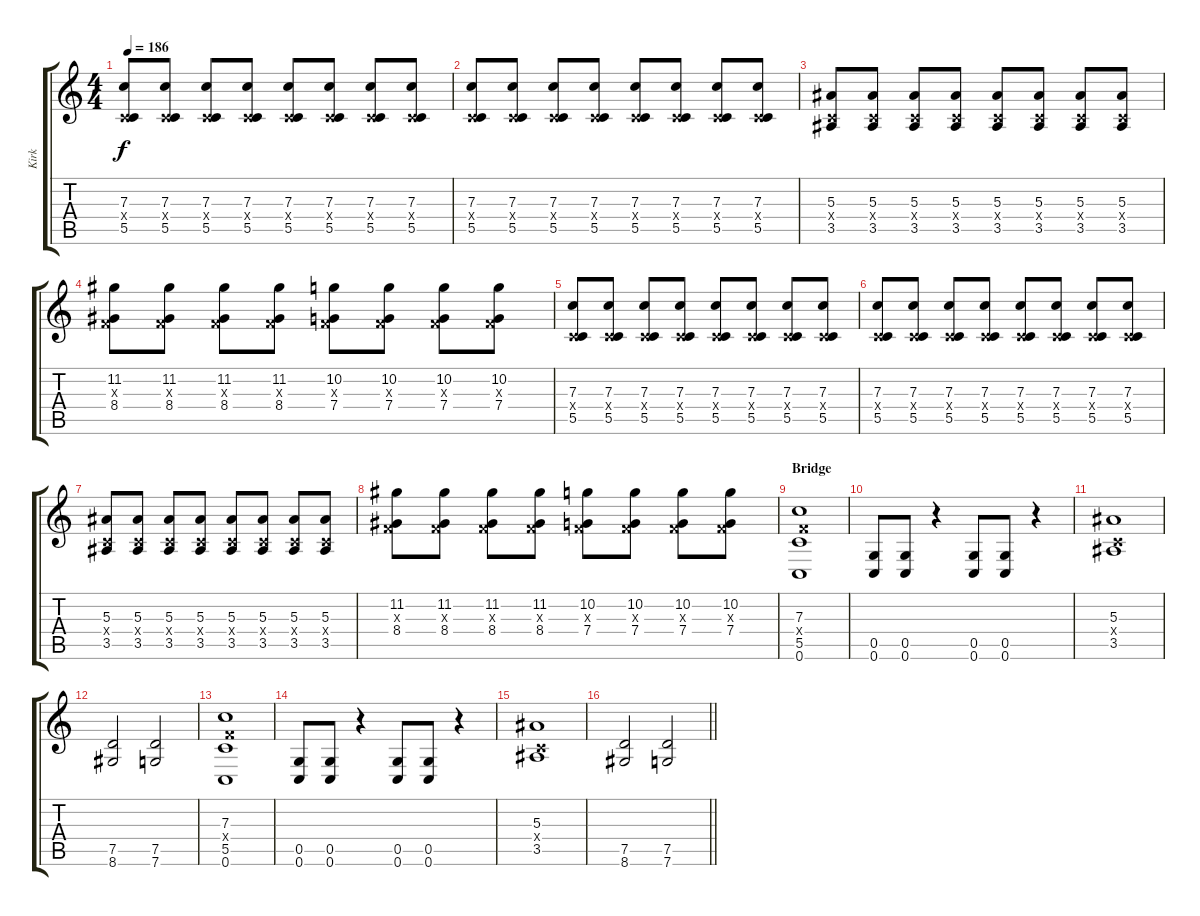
\track ("Kirk" "Kirk") {instrument distortionguitar}
\staff {score tabs}
\tuning (D4 A3 F3 C3 G2 C2) {hide}
\ts (4 4)
\tempo 186
\clef g2
\ks c
(7.3 0.4{x} 5.5).8{dy f} (7.3 0.4{x} 5.5).8 (7.3 0.4{x} 5.5).8 (7.3 0.4{x} 5.5).8 (7.3 0.4{x} 5.5).8 (7.3 0.4{x} 5.5).8 (7.3 0.4{x} 5.5).8 (7.3 0.4{x} 5.5).8 |
(7.3 0.4{x} 5.5).8 (7.3 0.4{x} 5.5).8 (7.3 0.4{x} 5.5).8 (7.3 0.4{x} 5.5).8 (7.3 0.4{x} 5.5).8 (7.3 0.4{x} 5.5).8 (7.3 0.4{x} 5.5).8 (7.3 0.4{x} 5.5).8 |
(5.3 0.4{x} 3.5).8 (5.3 0.4{x} 3.5).8 (5.3 0.4{x} 3.5).8 (5.3 0.4{x} 3.5).8 (5.3 0.4{x} 3.5).8 (5.3 0.4{x} 3.5).8 (5.3 0.4{x} 3.5).8 (5.3 0.4{x} 3.5).8 |
(11.2 0.3{x} 8.4).8 (11.2 0.3{x} 8.4).8 (11.2 0.3{x} 8.4).8 (11.2 0.3{x} 8.4).8 (10.2 0.3{x} 7.4).8 (10.2 0.3{x} 7.4).8 (10.2 0.3{x} 7.4).8 (10.2 0.3{x} 7.4).8 |
(7.3 0.4{x} 5.5).8 (7.3 0.4{x} 5.5).8 (7.3 0.4{x} 5.5).8 (7.3 0.4{x} 5.5).8 (7.3 0.4{x} 5.5).8 (7.3 0.4{x} 5.5).8 (7.3 0.4{x} 5.5).8 (7.3 0.4{x} 5.5).8 |
(7.3 0.4{x} 5.5).8 (7.3 0.4{x} 5.5).8 (7.3 0.4{x} 5.5).8 (7.3 0.4{x} 5.5).8 (7.3 0.4{x} 5.5).8 (7.3 0.4{x} 5.5).8 (7.3 0.4{x} 5.5).8 (7.3 0.4{x} 5.5).8 |
(5.3 0.4{x} 3.5).8 (5.3 0.4{x} 3.5).8 (5.3 0.4{x} 3.5).8 (5.3 0.4{x} 3.5).8 (5.3 0.4{x} 3.5).8 (5.3 0.4{x} 3.5).8 (5.3 0.4{x} 3.5).8 (5.3 0.4{x} 3.5).8 |
(11.2 0.3{x} 8.4).8 (11.2 0.3{x} 8.4).8 (11.2 0.3{x} 8.4).8 (11.2 0.3{x} 8.4).8 (10.2 0.3{x} 7.4).8 (10.2 0.3{x} 7.4).8 (10.2 0.3{x} 7.4).8 (10.2 0.3{x} 7.4).8 |
\section ("" "Bridge")
(7.3 5.4{x} 5.5 0.6).1 |
(0.5 0.6).8 (0.5 0.6).8 r.4 (0.5 0.6).8 (0.5 0.6).8 r.4 |
(5.3 0.4{x} 3.5).1 |
(7.5 8.6).2 (7.5 7.6).2 |
(7.3 5.4{x} 5.5 0.6).1 |
(0.5 0.6).8 (0.5 0.6).8 r.4 (0.5 0.6).8 (0.5 0.6).8 r.4 |
(5.3 0.4{x} 3.5).1 |
\barLineRight lightlight
(7.5 8.6).2 (7.5 7.6).2
